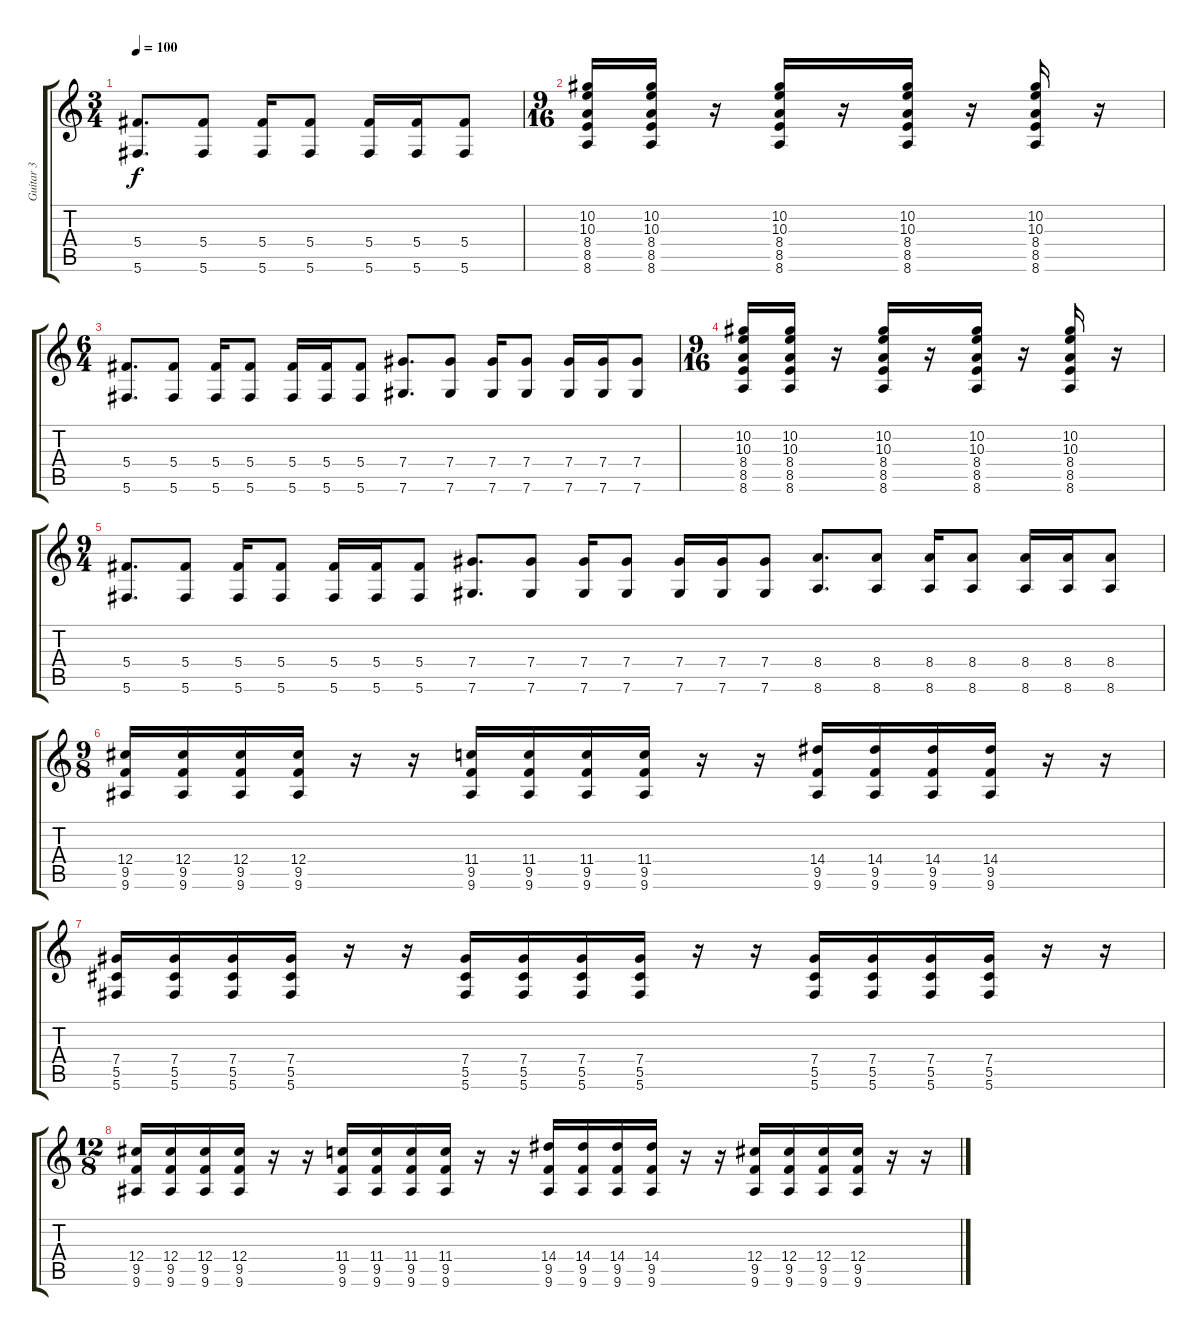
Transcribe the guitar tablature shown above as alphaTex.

\track ("Guitar 3" "Guitar 3") {instrument distortionguitar}
\staff {score tabs}
\tuning (Eb4 Bb3 Gb3 Db3 Ab2 Db2) {hide}
\ts (3 4)
\tempo 100
\clef g2
\ks c
(5.4 5.6).8{d dy f} (5.4 5.6).8 (5.4 5.6).16 (5.4 5.6).8 (5.4 5.6).16 (5.4 5.6).16 (5.4 5.6).8 |
\ts (9 16)
(10.2 10.3 8.4 8.5 8.6).16 (10.2 10.3 8.4 8.5 8.6).16 r.16 (10.2 10.3 8.4 8.5 8.6).16 r.16 (10.2 10.3 8.4 8.5 8.6).16 r.16 (10.2 10.3 8.4 8.5 8.6).16 r.16 |
\ts (6 4)
(5.4 5.6).8{d} (5.4 5.6).8 (5.4 5.6).16 (5.4 5.6).8 (5.4 5.6).16 (5.4 5.6).16 (5.4 5.6).8 (7.4 7.6).8{d} (7.4 7.6).8 (7.4 7.6).16 (7.4 7.6).8 (7.4 7.6).16 (7.4 7.6).16 (7.4 7.6).8 |
\ts (9 16)
(10.2 10.3 8.4 8.5 8.6).16 (10.2 10.3 8.4 8.5 8.6).16 r.16 (10.2 10.3 8.4 8.5 8.6).16 r.16 (10.2 10.3 8.4 8.5 8.6).16 r.16 (10.2 10.3 8.4 8.5 8.6).16 r.16 |
\ts (9 4)
(5.4 5.6).8{d} (5.4 5.6).8 (5.4 5.6).16 (5.4 5.6).8 (5.4 5.6).16 (5.4 5.6).16 (5.4 5.6).8 (7.4 7.6).8{d} (7.4 7.6).8 (7.4 7.6).16 (7.4 7.6).8 (7.4 7.6).16 (7.4 7.6).16 (7.4 7.6).8 (8.4 8.6).8{d} (8.4 8.6).8 (8.4 8.6).16 (8.4 8.6).8 (8.4 8.6).16 (8.4 8.6).16 (8.4 8.6).8 |
\ts (9 8)
(12.4 9.5 9.6).16 (12.4 9.5 9.6).16 (12.4 9.5 9.6).16 (12.4 9.5 9.6).16 r.16 r.16 (11.4 9.5 9.6).16 (11.4 9.5 9.6).16 (11.4 9.5 9.6).16 (11.4 9.5 9.6).16 r.16 r.16 (14.4 9.5 9.6).16 (14.4 9.5 9.6).16 (14.4 9.5 9.6).16 (14.4 9.5 9.6).16 r.16 r.16 |
(7.4 5.5 5.6).16 (7.4 5.5 5.6).16 (7.4 5.5 5.6).16 (7.4 5.5 5.6).16 r.16 r.16 (7.4 5.5 5.6).16 (7.4 5.5 5.6).16 (7.4 5.5 5.6).16 (7.4 5.5 5.6).16 r.16 r.16 (7.4 5.5 5.6).16 (7.4 5.5 5.6).16 (7.4 5.5 5.6).16 (7.4 5.5 5.6).16 r.16 r.16 |
\ts (12 8)
(12.4 9.5 9.6).16 (12.4 9.5 9.6).16 (12.4 9.5 9.6).16 (12.4 9.5 9.6).16 r.16 r.16 (11.4 9.5 9.6).16 (11.4 9.5 9.6).16 (11.4 9.5 9.6).16 (11.4 9.5 9.6).16 r.16 r.16 (14.4 9.5 9.6).16 (14.4 9.5 9.6).16 (14.4 9.5 9.6).16 (14.4 9.5 9.6).16 r.16 r.16 (12.4 9.5 9.6).16 (12.4 9.5 9.6).16 (12.4 9.5 9.6).16 (12.4 9.5 9.6).16 r.16 r.16
